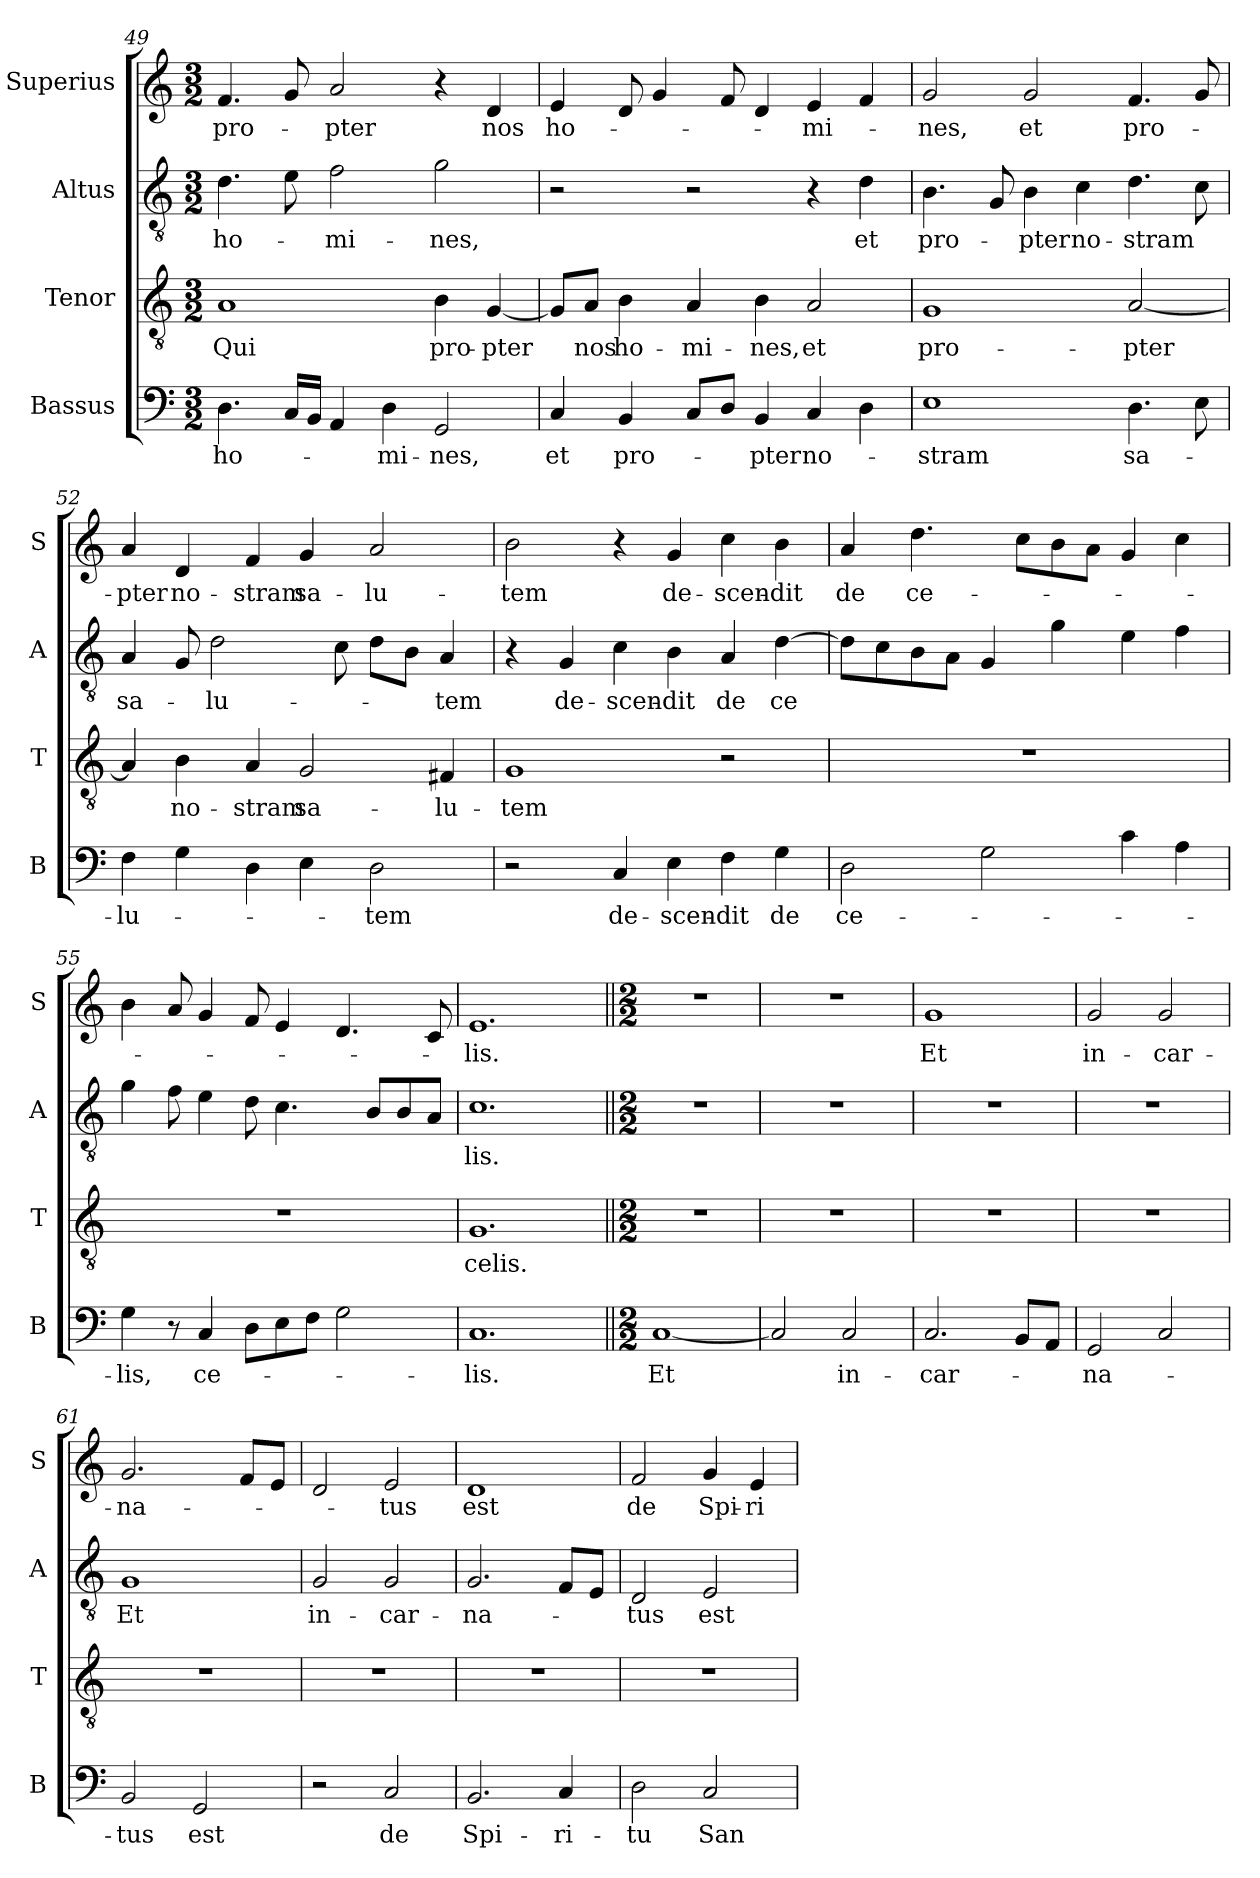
**kern	**text	**kern	**text	**kern	**text	**kern	**text
*part4	*part4	*part3	*part3	*part2	*part2	*part1	*part1
*staff4	*staff4	*staff3	*staff3	*staff2	*staff2	*staff1	*staff1
*I"Bassus	*	*I"Tenor	*	*I"Altus	*	*I"Superius	*
*I'B	*	*I'T	*	*I'A	*	*I'S	*
*clefF4	*	*clefGv2	*	*clefGv2	*	*clefG2	*
*k[]	*	*k[]	*	*k[]	*	*k[]	*
*M3/2	*	*M3/2	*	*M3/2	*	*M3/2	*
=49	=49	=49	=49	=49	=49	=49	=49
4.D	ho-	1A	Qui	4.d	ho-	4.f	pro-
16CLL	.	.	.	8e	.	8g	.
16BBJJ	.	.	.	.	.	.	.
4AA	.	.	.	2f	-mi-	2a	-pter
4D	-mi-	.	.	.	.	.	.
2GG	-nes,	4B	pro-	2g	-nes,	4r	.
.	.	[4G	-pter	.	.	4d	nos
=50	=50	=50	=50	=50	=50	=50	=50
!	!LO:LY:i	!	!	!	!	!	!
4C	et	8GL]	.	2r	.	4e	ho-
.	.	8AJ	nos	.	.	.	.
!	!LO:LY:i	!	!	!	!	!	!
4BB	pro-	4B	ho-	.	.	8d	.
.	.	.	.	.	.	4g	.
8CL	.	4A	-mi-	2r	.	.	.
8DJ	.	.	.	.	.	8f	.
!	!LO:LY:i	!	!	!	!	!	!
4BB	-pter	4B	-nes,	.	.	4d	.
!	!LO:LY:i	!	!	!	!	!	!
4C	no-	2A	et	4r	.	4e	-mi-
4D	.	.	.	4d	et	4f	.
=51	=51	=51	=51	=51	=51	=51	=51
!	!LO:LY:i	!	!	!	!	!	!
1E	-stram	1G	pro-	4.B	pro-	2g	-nes,
.	.	.	.	8G	.	.	.
.	.	.	.	4B	-pter	2g	et
.	.	.	.	4c	no-	.	.
!	!LO:LY:i	!	!	!	!	!	!
4.D	sa-	[2A	-pter	4.d	-stram	4.f	pro-
8E	.	.	.	8c	.	8g	.
=52	=52	=52	=52	=52	=52	=52	=52
!	!LO:LY:i	!	!	!	!	!	!
4F	-lu-	4A]	.	4A	sa-	4a	-pter
!	!	!	!LO:LY:i	!	!	!	!
4G	.	4B	no-	8G	.	4d	no-
.	.	.	.	2d	-lu-	.	.
!	!	!	!LO:LY:i	!	!	!	!
4D	.	4A	-stram	.	.	4f	-stram
!	!	!	!LO:LY:i	!	!	!	!
4E	.	2G	sa-	.	.	4g	sa-
.	.	.	.	8c	.	.	.
!	!LO:LY:i	!	!	!	!	!	!
2D	-tem	.	.	8dL	.	2a	-lu-
.	.	.	.	8BJ	.	.	.
!	!	!	!LO:LY:i	!	!	!	!
.	.	4F#X	-lu-	4A	-tem	.	.
=53	=53	=53	=53	=53	=53	=53	=53
!	!	!	!LO:LY:i	!	!	!	!
2r	.	1G	-tem	4r	.	2b	-tem
.	.	.	.	4G	de-	.	.
4C	de-	.	.	4c	-scen-	4r	.
4E	-scen-	.	.	4B	-dit	4g	de-
4F	-dit	2r	.	4A	de	4cc	-scen-
4G	de	.	.	[4d	ce	4b	-dit
=54	=54	=54	=54	=54	=54	=54	=54
2D	ce-	1.r	.	8dL]	.	4a	de
.	.	.	.	8c	.	.	.
.	.	.	.	8B	.	4.dd	ce-
.	.	.	.	8AJ	.	.	.
2G	.	.	.	4G	.	.	.
.	.	.	.	.	.	8ccL	.
.	.	.	.	4g	.	8b	.
.	.	.	.	.	.	8aJ	.
4c	.	.	.	4e	.	4g	.
4A	.	.	.	4f	.	4cc	.
=55	=55	=55	=55	=55	=55	=55	=55
4G	-lis,	1.r	.	4g	.	4b	.
8r	.	.	.	8f	.	8a	.
!	!LO:LY:i	!	!	!	!	!	!
4C	ce-	.	.	4e	.	4g	.
8DL	.	.	.	8d	.	8f	.
8E	.	.	.	4.c	.	4e	.
8FJ	.	.	.	.	.	.	.
2G	.	.	.	.	.	4.d	.
.	.	.	.	8BL	.	.	.
.	.	.	.	8B	.	.	.
.	.	.	.	8AJ	.	8c	.
=56	=56	=56	=56	=56	=56	=56	=56
!	!LO:LY:i	!	!	!	!	!	!
1.C	-lis.	1.G	celis.	1.c	lis.	1.e	-lis.
=57||	=57||	=57||	=57||	=57||	=57||	=57||	=57||
*M2/2	*	*M2/2	*	*M2/2	*	*M2/2	*
[1C	Et	1r	.	1r	.	1r	.
=58	=58	=58	=58	=58	=58	=58	=58
2C]	.	1r	.	1r	.	1r	.
2C	in-	.	.	.	.	.	.
=59	=59	=59	=59	=59	=59	=59	=59
2.C	-car-	1r	.	1r	.	1g	Et
8BBL	.	.	.	.	.	.	.
8AAJ	.	.	.	.	.	.	.
=60	=60	=60	=60	=60	=60	=60	=60
2GG	-na-	1r	.	1r	.	2g	in-
2C	.	.	.	.	.	2g	-car-
=61	=61	=61	=61	=61	=61	=61	=61
2BB	-tus	1r	.	1G	Et	2.g	-na-
2GG	est	.	.	.	.	.	.
.	.	.	.	.	.	8fL	.
.	.	.	.	.	.	8eJ	.
=62	=62	=62	=62	=62	=62	=62	=62
2r	.	1r	.	2G	in-	2d	.
2C	de	.	.	2G	-car-	2e	-tus
=63	=63	=63	=63	=63	=63	=63	=63
2.BB	Spi-	1r	.	2.G	-na-	1d	est
4C	-ri-	.	.	8FL	.	.	.
.	.	.	.	8EJ	.	.	.
=64	=64	=64	=64	=64	=64	=64	=64
2D	-tu	1r	.	2D	-tus	2f	de
2C	San-	.	.	2E	est	4g	Spi-
.	.	.	.	.	.	4e	-ri-
=	=	=	=	=	=	=	=
*-	*-	*-	*-	*-	*-	*-	*-
